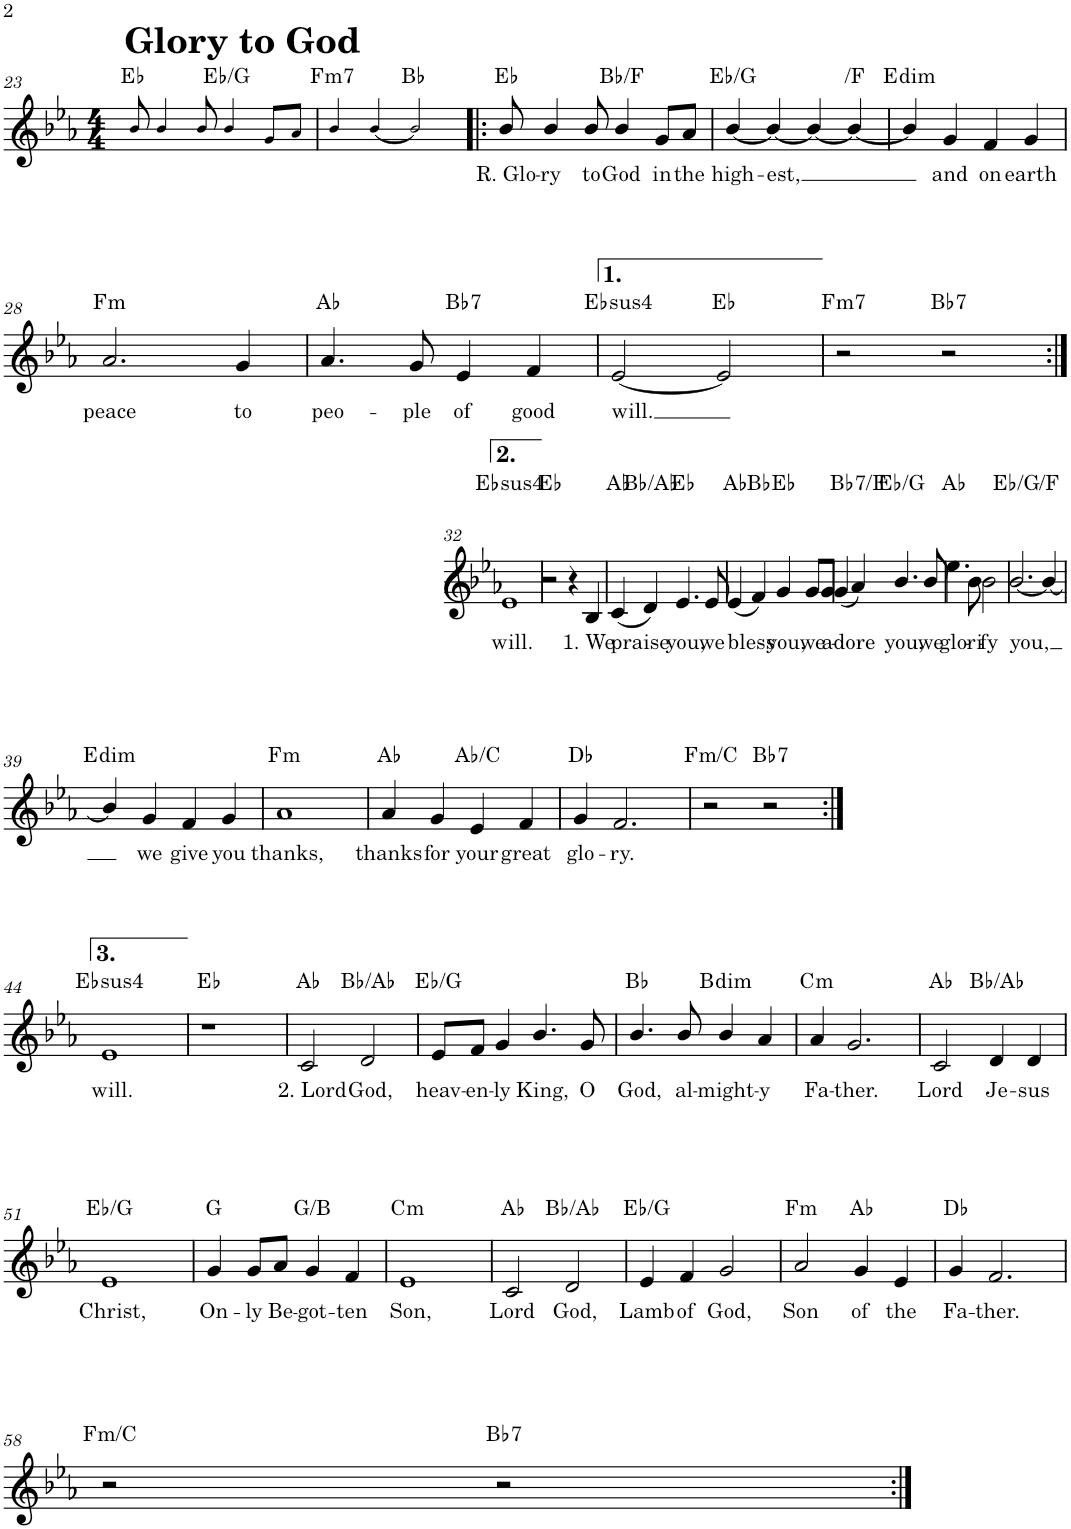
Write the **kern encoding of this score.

**kern	**text	**harte
*part1	*part1	*part1
*staff1	*staff1	*
*I"Piano	*	*
*I'Pno.	*	*
!!LO:PB:g=z
*clefG2	*	*
*k[b-e-a-]	*	*
*M4/4	*	*
=23	=23	=23
!LO:TX:a:B:t=Glory to God	!	!
8b-!/	.	Eb:maj
4b-!/	.	.
8b-!/	.	.
4b-!/	.	Eb:maj/3
8g!/L	.	.
8a-!/J	.	.
=24	=24	=24
!	!	!LO:H:kt=m7
4b-!/	.	F:min7
[4b-!/	.	.
2b-!/]	.	Bb:maj
=25!|:	=25!|:	=25!|:
!	!LO:LY:b	!
8b-/	R. Glo-	Eb:maj
!	!LO:LY:b	!
4b-/	-ry	.
!	!LO:LY:b	!
8b-/	to	.
!	!LO:LY:b	!
4b-/	God	Bb:maj/5
!	!LO:LY:b	!
8g/L	in	.
!	!LO:LY:b	!
8a-/J	the	.
=26	=26	=26
!	!LO:LY:b	!
[4b-/	high-	Eb:maj/3
!	!LO:LY:b	!
4b-/_	-est,	.
4b-/_	.	.
!	!	!LO:H:kt=N.C.
4b-/_	.	N
=27	=27	=27
!	!	!LO:H:kt=dim
4b-/]	.	E:dim
!	!LO:LY:b	!
4g/	and	.
!	!LO:LY:b	!
4f/	on	.
!	!LO:LY:b	!
4g/	earth	.
!!LO:LB:g=z
=28	=28	=28
!	!LO:LY:b	!LO:H:kt=m
2.a-/	peace	F:min
!	!LO:LY:b	!
4g/	to	.
=29	=29	=29
!	!LO:LY:b	!
4.a-/	peo-	Ab:maj
!	!LO:LY:b	!
8g/	-ple	.
!	!LO:LY:b	!LO:H:kt=7
4e-/	of	Bb:7
!	!LO:LY:b	!
4f/	good	.
=30	=30	=30
!	!LO:LY:b	!LO:H:kt=4
[2e-/	will.	Eb:sus4
2e-/]	.	Eb:maj
=31	=31	=31
!	!	!LO:H:kt=m7
2r	.	F:min7
!	!	!LO:H:kt=7
2r	.	Bb:7
!!LO:LB:g=z
=32:|!	=32:|!	=32:|!
!	!LO:LY:b	!LO:H:kt=4
1e-	will.	Eb:sus4
=33	=33	=33
2r	.	Eb:maj
4r	.	.
!	!LO:LY:b	!
4B-/	1. We	.
=34	=34	=34
!	!LO:LY:b	!
(4c/	praise	Ab:maj
4d/)	.	Bb:maj/b7
!	!LO:LY:b	!
4.e-/	you,	Eb:maj
!	!LO:LY:b	!
8e-/	we	.
=35	=35	=35
!	!LO:LY:b	!
(4e-/	bless	Ab:maj
4f/)	.	Bb:maj
!	!LO:LY:b	!
4g/	you,	Eb:maj
!	!LO:LY:b	!
8g/L	we	.
!	!LO:LY:b	!
8g/J	a-	.
=36	=36	=36
!	!LO:LY:b	!
(4g/	-dore	.
!	!	!LO:H:kt=7
4a-/)	.	Bb:7/5
!	!LO:LY:b	!
4.b-/	you,	Eb:maj/3
!	!LO:LY:b	!
8b-/	we	.
=37	=37	=37
!	!LO:LY:b	!
4.ee-\	glo-	Ab:maj
!	!LO:LY:b	!
8b-\	-ri-	.
!	!LO:LY:b	!
2b-\	-fy	.
=38	=38	=38
!	!LO:LY:b	!
[2.b-/	you,	Eb:maj/3
!	!	!LO:H:kt=N.C.
4b-/_	.	N
!!LO:LB:g=z
=39	=39	=39
!	!	!LO:H:kt=dim
4b-/]	.	E:dim
!	!LO:LY:b	!
4g/	we	.
!	!LO:LY:b	!
4f/	give	.
!	!LO:LY:b	!
4g/	you	.
=40	=40	=40
!	!LO:LY:b	!LO:H:kt=m
1a-	thanks,	F:min
=41	=41	=41
!	!LO:LY:b	!
4a-/	thanks	Ab:maj
!	!LO:LY:b	!
4g/	for	.
!	!LO:LY:b	!
4e-/	your	Ab:maj/3
!	!LO:LY:b	!
4f/	great	.
=42	=42	=42
!	!LO:LY:b	!
4g/	glo-	Db:maj
!	!LO:LY:b	!
2.f/	-ry.	.
=43	=43	=43
!	!	!LO:H:kt=m
2r	.	F:min/5
!	!	!LO:H:kt=7
2r	.	Bb:7
!!LO:LB:g=z
=44:|!	=44:|!	=44:|!
!	!LO:LY:b	!LO:H:kt=4
1e-	will.	Eb:sus4
=45	=45	=45
1r	.	Eb:maj
=46	=46	=46
!	!LO:LY:b	!
2c/	2. Lord	Ab:maj
!	!LO:LY:b	!
2d/	God,	Bb:maj/b7
=47	=47	=47
!	!LO:LY:b	!
8e-/L	heav-	Eb:maj/3
!	!LO:LY:b	!
8f/J	-en-	.
!	!LO:LY:b	!
4g/	-ly	.
!	!LO:LY:b	!
4.b-/	King,	.
!	!LO:LY:b	!
8g/	O	.
=48	=48	=48
!	!LO:LY:b	!
4.b-/	God,	Bb:maj
!	!LO:LY:b	!
8b-/	al-	.
!	!LO:LY:b	!LO:H:kt=dim
4b-/	-might-	B:dim
!	!LO:LY:b	!
4a-/	-y	.
=49	=49	=49
!	!LO:LY:b	!LO:H:kt=m
4a-/	Fa-	C:min
!	!LO:LY:b	!
2.g/	-ther.	.
=50	=50	=50
!	!LO:LY:b	!
2c/	Lord	Ab:maj
!	!LO:LY:b	!
4d/	Je-	Bb:maj/b7
!	!LO:LY:b	!
4d/	-sus	.
!!LO:LB:g=z
=51	=51	=51
!	!LO:LY:b	!
1e-	Christ,	Eb:maj/3
=52	=52	=52
!	!LO:LY:b	!
4g/	On-	G:maj
!	!LO:LY:b	!
8g/L	-ly	.
!	!LO:LY:b	!
8a-/J	Be-	.
!	!LO:LY:b	!
4g/	-got-	G:maj/3
!	!LO:LY:b	!
4f/	-ten	.
=53	=53	=53
!	!LO:LY:b	!LO:H:kt=m
1e-	Son,	C:min
=54	=54	=54
!	!LO:LY:b	!
2c/	Lord	Ab:maj
!	!LO:LY:b	!
2d/	God,	Bb:maj/b7
=55	=55	=55
!	!LO:LY:b	!
4e-/	Lamb	Eb:maj/3
!	!LO:LY:b	!
4f/	of	.
!	!LO:LY:b	!
2g/	God,	.
=56	=56	=56
!	!LO:LY:b	!LO:H:kt=m
2a-/	Son	F:min
!	!LO:LY:b	!
4g/	of	Ab:maj
!	!LO:LY:b	!
4e-/	the	.
=57	=57	=57
!	!LO:LY:b	!
4g/	Fa-	Db:maj
!	!LO:LY:b	!
2.f/	-ther.	.
!!LO:LB:g=z
=58	=58	=58
!	!	!LO:H:kt=m
2r	.	F:min/5
!	!	!LO:H:kt=7
2r	.	Bb:7
=:|!	=:|!	=:|!
*-	*-	*-
